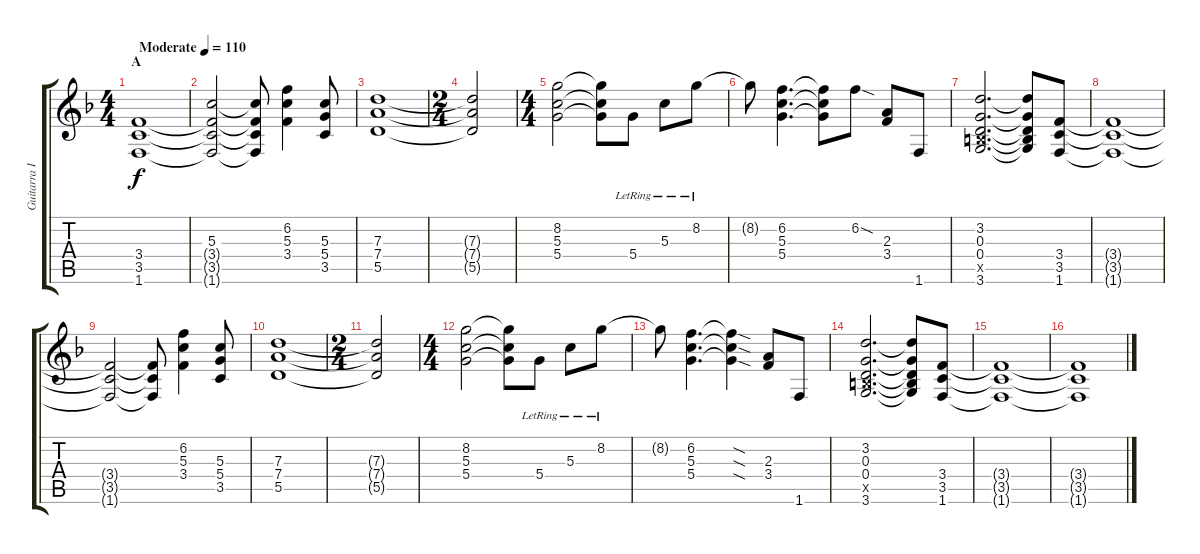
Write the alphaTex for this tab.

\track ("Guitarra II" "Guitarra I") {instrument distortionguitar}
\staff {score tabs}
\tuning (E4 B3 G3 D3 A2 E2) {hide}
\ts (4 4)
\section ("" "A")
\tempo (110 "Moderate")
\clef g2
\ks f
(3.4 3.5 1.6).1{dy f instrument distortionguitar} |
(5.3 3.4{t} 3.5{t} 1.6{t}).2 (5.3{t} 3.4{t} 3.5{t} 1.6{t}).8 (6.2 5.3 3.4).4 (5.3 5.4 3.5).8 |
(7.3 7.4 5.5).1 |
\ts (2 4)
(7.3{t} 7.4{t} 5.5{t}).2 |
\ts (4 4)
(8.2 5.3 5.4).2 (8.2{t} 5.3{t} 5.4{t}).8 5.4{lr}.8 5.3{lr}.8 8.2{lr}.8 |
8.2{t}.8 (6.2 5.3 5.4).4{d} (6.2{t} 5.3{t} 5.4{t}).8 6.2{sod}.8 (2.3 3.4).8 1.6.8 |
(3.2 0.3 0.4 2.5{x} 3.6).2{d} (3.2{t} 0.3{t} 0.4{t} 2.5{t} 3.6{t}).8 (3.4 3.5 1.6).8 |
(3.4{t} 3.5{t} 1.6{t}).1 |
(3.4{t} 3.5{t} 1.6{t}).2 (3.4{t} 3.5{t} 1.6{t}).8 (6.2 5.3 3.4).4 (5.3 5.4 3.5).8 |
(7.3 7.4 5.5).1 |
\ts (2 4)
(7.3{t} 7.4{t} 5.5{t}).2 |
\ts (4 4)
(8.2 5.3 5.4).2 (8.2{t} 5.3{t} 5.4{t}).8 5.4{lr}.8 5.3{lr}.8 8.2{lr}.8 |
8.2{t}.8 (6.2 5.3 5.4).4{d} (6.2{sod t} 5.3{sod t} 5.4{sod t}).4 (2.3 3.4).8 1.6.8 |
(3.2 0.3 0.4 2.5{x} 3.6).2{d} (3.2{t} 0.3{t} 0.4{t} 2.5{t} 3.6{t}).8 (3.4 3.5 1.6).8 |
(3.4{t} 3.5{t} 1.6{t}).1 |
(3.4{t} 3.5{t} 1.6{t}).1
